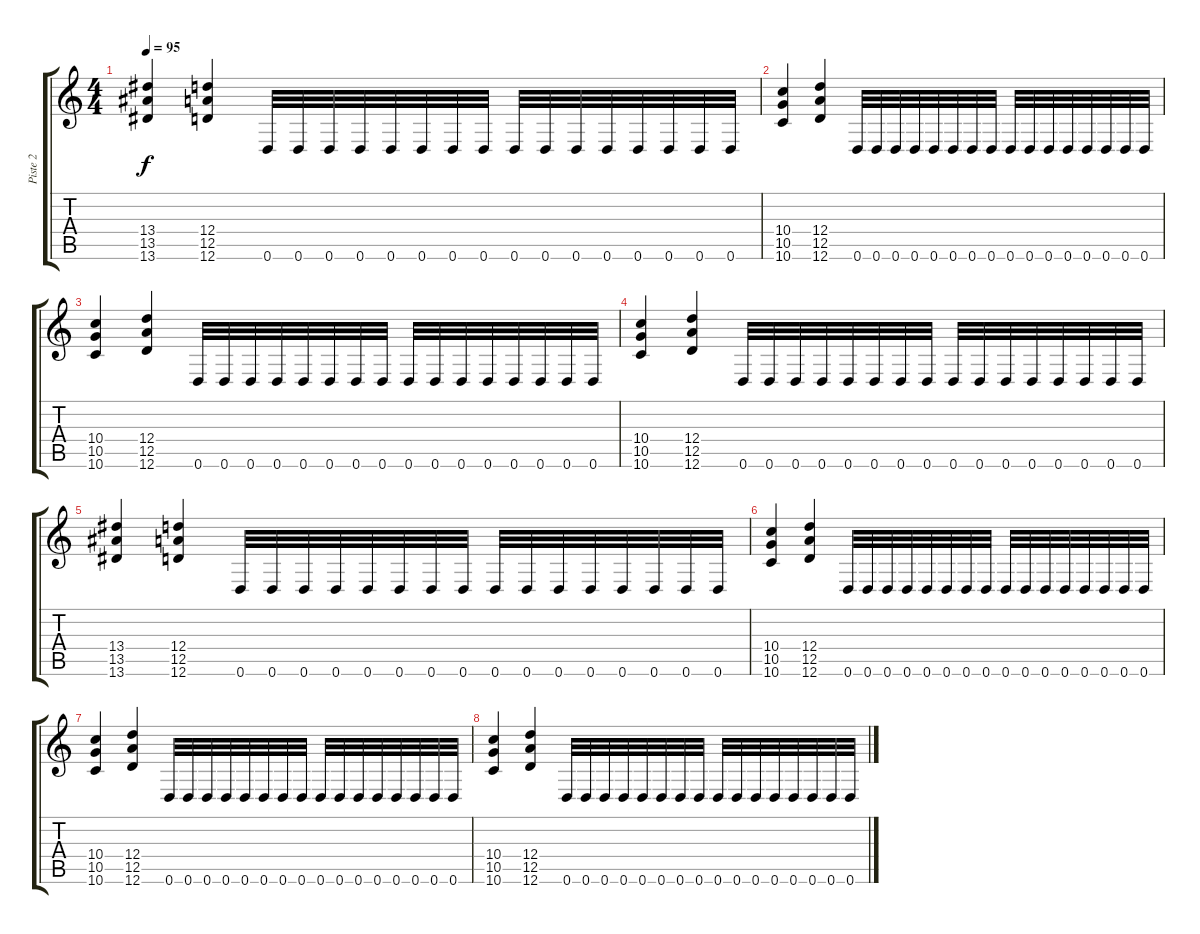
\track ("Piste 2" "Piste 2") {instrument overdrivenguitar}
\staff {score tabs}
\tuning (E4 B3 G3 D3 A2 D2) {hide}
\ts (4 4)
\tempo 95
\clef g2
\ks c
(13.4 13.5 13.6).4{dy f} (12.4 12.5 12.6).4 0.6.32 0.6.32 0.6.32 0.6.32 0.6.32 0.6.32 0.6.32 0.6.32 0.6.32 0.6.32 0.6.32 0.6.32 0.6.32 0.6.32 0.6.32 0.6.32 |
(10.4 10.5 10.6).4 (12.4 12.5 12.6).4 0.6.32 0.6.32 0.6.32 0.6.32 0.6.32 0.6.32 0.6.32 0.6.32 0.6.32 0.6.32 0.6.32 0.6.32 0.6.32 0.6.32 0.6.32 0.6.32 |
(10.4 10.5 10.6).4 (12.4 12.5 12.6).4 0.6.32 0.6.32 0.6.32 0.6.32 0.6.32 0.6.32 0.6.32 0.6.32 0.6.32 0.6.32 0.6.32 0.6.32 0.6.32 0.6.32 0.6.32 0.6.32 |
(10.4 10.5 10.6).4 (12.4 12.5 12.6).4 0.6.32 0.6.32 0.6.32 0.6.32 0.6.32 0.6.32 0.6.32 0.6.32 0.6.32 0.6.32 0.6.32 0.6.32 0.6.32 0.6.32 0.6.32 0.6.32 |
(13.4 13.5 13.6).4 (12.4 12.5 12.6).4 0.6.32 0.6.32 0.6.32 0.6.32 0.6.32 0.6.32 0.6.32 0.6.32 0.6.32 0.6.32 0.6.32 0.6.32 0.6.32 0.6.32 0.6.32 0.6.32 |
(10.4 10.5 10.6).4 (12.4 12.5 12.6).4 0.6.32 0.6.32 0.6.32 0.6.32 0.6.32 0.6.32 0.6.32 0.6.32 0.6.32 0.6.32 0.6.32 0.6.32 0.6.32 0.6.32 0.6.32 0.6.32 |
(10.4 10.5 10.6).4 (12.4 12.5 12.6).4 0.6.32 0.6.32 0.6.32 0.6.32 0.6.32 0.6.32 0.6.32 0.6.32 0.6.32 0.6.32 0.6.32 0.6.32 0.6.32 0.6.32 0.6.32 0.6.32 |
(10.4 10.5 10.6).4 (12.4 12.5 12.6).4 0.6.32 0.6.32 0.6.32 0.6.32 0.6.32 0.6.32 0.6.32 0.6.32 0.6.32 0.6.32 0.6.32 0.6.32 0.6.32 0.6.32 0.6.32 0.6.32
